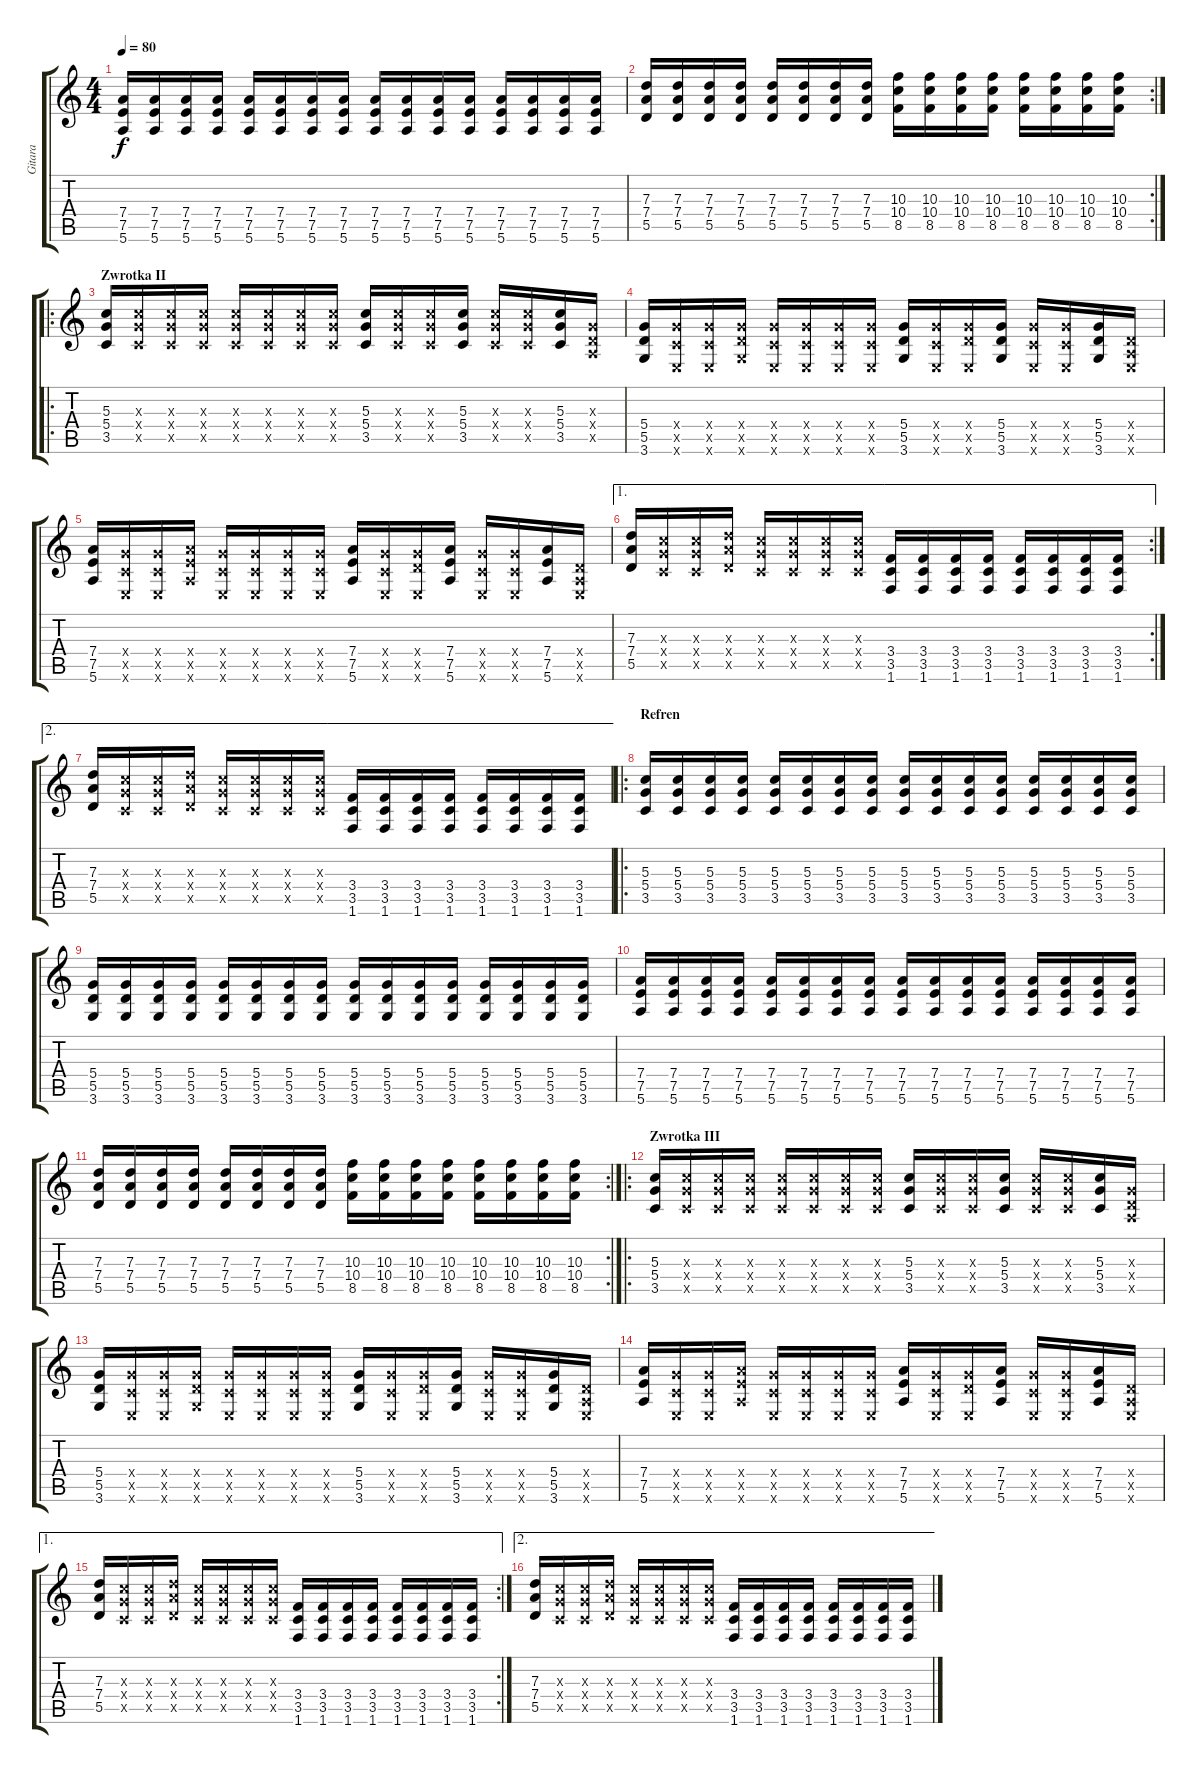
\track ("Gitara" "Gitara") {instrument overdrivenguitar}
\staff {score tabs}
\tuning (E4 B3 G3 D3 A2 E2) {hide}
\ts (4 4)
\tempo 80
\clef g2
\ks c
(7.4 7.5 5.6).16{dy f} (7.4 7.5 5.6).16 (7.4 7.5 5.6).16 (7.4 7.5 5.6).16 (7.4 7.5 5.6).16 (7.4 7.5 5.6).16 (7.4 7.5 5.6).16 (7.4 7.5 5.6).16 (7.4 7.5 5.6).16 (7.4 7.5 5.6).16 (7.4 7.5 5.6).16 (7.4 7.5 5.6).16 (7.4 7.5 5.6).16 (7.4 7.5 5.6).16 (7.4 7.5 5.6).16 (7.4 7.5 5.6).16 |
\rc 2
(7.3 7.4 5.5).16 (7.3 7.4 5.5).16 (7.3 7.4 5.5).16 (7.3 7.4 5.5).16 (7.3 7.4 5.5).16 (7.3 7.4 5.5).16 (7.3 7.4 5.5).16 (7.3 7.4 5.5).16 (10.3 10.4 8.5).16 (10.3 10.4 8.5).16 (10.3 10.4 8.5).16 (10.3 10.4 8.5).16 (10.3 10.4 8.5).16 (10.3 10.4 8.5).16 (10.3 10.4 8.5).16 (10.3 10.4 8.5).16 |
\ro
\section ("" "Zwrotka II")
(5.3 5.4 3.5).16 (5.3{x} 5.4{x} 3.5{x}).16 (5.3{x} 5.4{x} 3.5{x}).16 (5.3{x} 5.4{x} 3.5{x}).16 (5.3{x} 5.4{x} 3.5{x}).16 (5.3{x} 5.4{x} 3.5{x}).16 (5.3{x} 5.4{x} 3.5{x}).16 (5.3{x} 5.4{x} 3.5{x}).16 (5.3 5.4 3.5).16 (5.3{x} 5.4{x} 3.5{x}).16 (5.3{x} 5.4{x} 3.5{x}).16 (5.3 5.4 3.5).16 (5.3{x} 5.4{x} 3.5{x}).16 (5.3{x} 5.4{x} 3.5{x}).16 (5.3 5.4 3.5).16 (0.3{x} 0.4{x} 0.5{x}).16 |
(5.4 5.5 3.6).16 (5.4{x} 3.5{x} 0.6{x}).16 (5.4{x} 3.5{x} 0.6{x}).16 (5.4{x} 5.5{x} 3.6{x}).16 (5.4{x} 3.5{x} 0.6{x}).16 (5.4{x} 3.5{x} 0.6{x}).16 (5.4{x} 3.5{x} 0.6{x}).16 (5.4{x} 3.5{x} 0.6{x}).16 (5.4 5.5 3.6).16 (5.4{x} 3.5{x} 0.6{x}).16 (5.4{x} 5.5{x} 0.6{x}).16 (5.4 5.5 3.6).16 (5.4{x} 3.5{x} 0.6{x}).16 (5.4{x} 3.5{x} 0.6{x}).16 (5.4 5.5 3.6).16 (0.4{x} 0.5{x} 0.6{x}).16 |
(7.4 7.5 5.6).16 (5.4{x} 3.5{x} 0.6{x}).16 (5.4{x} 3.5{x} 0.6{x}).16 (7.4{x} 7.5{x} 5.6{x}).16 (5.4{x} 3.5{x} 0.6{x}).16 (5.4{x} 3.5{x} 0.6{x}).16 (5.4{x} 3.5{x} 0.6{x}).16 (5.4{x} 3.5{x} 0.6{x}).16 (7.4 7.5 5.6).16 (5.4{x} 3.5{x} 0.6{x}).16 (5.4{x} 5.5{x} 0.6{x}).16 (7.4 7.5 5.6).16 (5.4{x} 3.5{x} 0.6{x}).16 (5.4{x} 3.5{x} 0.6{x}).16 (7.4 7.5 5.6).16 (0.4{x} 0.5{x} 0.6{x}).16 |
\ae 1
\rc 2
(7.3 7.4 5.5).16 (5.3{x} 5.4{x} 3.5{x}).16 (5.3{x} 5.4{x} 3.5{x}).16 (7.3{x} 7.4{x} 5.5{x}).16 (5.3{x} 5.4{x} 3.5{x}).16 (5.3{x} 5.4{x} 3.5{x}).16 (5.3{x} 5.4{x} 3.5{x}).16 (5.3{x} 5.4{x} 3.5{x}).16 (3.4 3.5 1.6).16 (3.4 3.5 1.6).16 (3.4 3.5 1.6).16 (3.4 3.5 1.6).16 (3.4 3.5 1.6).16 (3.4 3.5 1.6).16 (3.4 3.5 1.6).16 (3.4 3.5 1.6).16 |
\ae 2
(7.3 7.4 5.5).16 (5.3{x} 5.4{x} 3.5{x}).16 (5.3{x} 5.4{x} 3.5{x}).16 (7.3{x} 7.4{x} 5.5{x}).16 (5.3{x} 5.4{x} 3.5{x}).16 (5.3{x} 5.4{x} 3.5{x}).16 (5.3{x} 5.4{x} 3.5{x}).16 (5.3{x} 5.4{x} 3.5{x}).16 (3.4 3.5 1.6).16 (3.4 3.5 1.6).16 (3.4 3.5 1.6).16 (3.4 3.5 1.6).16 (3.4 3.5 1.6).16 (3.4 3.5 1.6).16 (3.4 3.5 1.6).16 (3.4 3.5 1.6).16 |
\ro
\section ("" "Refren")
(5.3 5.4 3.5).16 (5.3 5.4 3.5).16 (5.3 5.4 3.5).16 (5.3 5.4 3.5).16 (5.3 5.4 3.5).16 (5.3 5.4 3.5).16 (5.3 5.4 3.5).16 (5.3 5.4 3.5).16 (5.3 5.4 3.5).16 (5.3 5.4 3.5).16 (5.3 5.4 3.5).16 (5.3 5.4 3.5).16 (5.3 5.4 3.5).16 (5.3 5.4 3.5).16 (5.3 5.4 3.5).16 (5.3 5.4 3.5).16 |
(5.4 5.5 3.6).16 (5.4 5.5 3.6).16 (5.4 5.5 3.6).16 (5.4 5.5 3.6).16 (5.4 5.5 3.6).16 (5.4 5.5 3.6).16 (5.4 5.5 3.6).16 (5.4 5.5 3.6).16 (5.4 5.5 3.6).16 (5.4 5.5 3.6).16 (5.4 5.5 3.6).16 (5.4 5.5 3.6).16 (5.4 5.5 3.6).16 (5.4 5.5 3.6).16 (5.4 5.5 3.6).16 (5.4 5.5 3.6).16 |
(7.4 7.5 5.6).16 (7.4 7.5 5.6).16 (7.4 7.5 5.6).16 (7.4 7.5 5.6).16 (7.4 7.5 5.6).16 (7.4 7.5 5.6).16 (7.4 7.5 5.6).16 (7.4 7.5 5.6).16 (7.4 7.5 5.6).16 (7.4 7.5 5.6).16 (7.4 7.5 5.6).16 (7.4 7.5 5.6).16 (7.4 7.5 5.6).16 (7.4 7.5 5.6).16 (7.4 7.5 5.6).16 (7.4 7.5 5.6).16 |
\rc 2
(7.3 7.4 5.5).16 (7.3 7.4 5.5).16 (7.3 7.4 5.5).16 (7.3 7.4 5.5).16 (7.3 7.4 5.5).16 (7.3 7.4 5.5).16 (7.3 7.4 5.5).16 (7.3 7.4 5.5).16 (10.3 10.4 8.5).16 (10.3 10.4 8.5).16 (10.3 10.4 8.5).16 (10.3 10.4 8.5).16 (10.3 10.4 8.5).16 (10.3 10.4 8.5).16 (10.3 10.4 8.5).16 (10.3 10.4 8.5).16 |
\ro
\section ("" "Zwrotka III")
(5.3 5.4 3.5).16 (5.3{x} 5.4{x} 3.5{x}).16 (5.3{x} 5.4{x} 3.5{x}).16 (5.3{x} 5.4{x} 3.5{x}).16 (5.3{x} 5.4{x} 3.5{x}).16 (5.3{x} 5.4{x} 3.5{x}).16 (5.3{x} 5.4{x} 3.5{x}).16 (5.3{x} 5.4{x} 3.5{x}).16 (5.3 5.4 3.5).16 (5.3{x} 5.4{x} 3.5{x}).16 (5.3{x} 5.4{x} 3.5{x}).16 (5.3 5.4 3.5).16 (5.3{x} 5.4{x} 3.5{x}).16 (5.3{x} 5.4{x} 3.5{x}).16 (5.3 5.4 3.5).16 (0.3{x} 0.4{x} 0.5{x}).16 |
(5.4 5.5 3.6).16 (5.4{x} 3.5{x} 0.6{x}).16 (5.4{x} 3.5{x} 0.6{x}).16 (5.4{x} 5.5{x} 3.6{x}).16 (5.4{x} 3.5{x} 0.6{x}).16 (5.4{x} 3.5{x} 0.6{x}).16 (5.4{x} 3.5{x} 0.6{x}).16 (5.4{x} 3.5{x} 0.6{x}).16 (5.4 5.5 3.6).16 (5.4{x} 3.5{x} 0.6{x}).16 (5.4{x} 5.5{x} 0.6{x}).16 (5.4 5.5 3.6).16 (5.4{x} 3.5{x} 0.6{x}).16 (5.4{x} 3.5{x} 0.6{x}).16 (5.4 5.5 3.6).16 (0.4{x} 0.5{x} 0.6{x}).16 |
(7.4 7.5 5.6).16 (5.4{x} 3.5{x} 0.6{x}).16 (5.4{x} 3.5{x} 0.6{x}).16 (7.4{x} 7.5{x} 5.6{x}).16 (5.4{x} 3.5{x} 0.6{x}).16 (5.4{x} 3.5{x} 0.6{x}).16 (5.4{x} 3.5{x} 0.6{x}).16 (5.4{x} 3.5{x} 0.6{x}).16 (7.4 7.5 5.6).16 (5.4{x} 3.5{x} 0.6{x}).16 (5.4{x} 5.5{x} 0.6{x}).16 (7.4 7.5 5.6).16 (5.4{x} 3.5{x} 0.6{x}).16 (5.4{x} 3.5{x} 0.6{x}).16 (7.4 7.5 5.6).16 (0.4{x} 0.5{x} 0.6{x}).16 |
\ae 1
\rc 2
(7.3 7.4 5.5).16 (5.3{x} 5.4{x} 3.5{x}).16 (5.3{x} 5.4{x} 3.5{x}).16 (7.3{x} 7.4{x} 5.5{x}).16 (5.3{x} 5.4{x} 3.5{x}).16 (5.3{x} 5.4{x} 3.5{x}).16 (5.3{x} 5.4{x} 3.5{x}).16 (5.3{x} 5.4{x} 3.5{x}).16 (3.4 3.5 1.6).16 (3.4 3.5 1.6).16 (3.4 3.5 1.6).16 (3.4 3.5 1.6).16 (3.4 3.5 1.6).16 (3.4 3.5 1.6).16 (3.4 3.5 1.6).16 (3.4 3.5 1.6).16 |
\ae 2
(7.3 7.4 5.5).16 (5.3{x} 5.4{x} 3.5{x}).16 (5.3{x} 5.4{x} 3.5{x}).16 (7.3{x} 7.4{x} 5.5{x}).16 (5.3{x} 5.4{x} 3.5{x}).16 (5.3{x} 5.4{x} 3.5{x}).16 (5.3{x} 5.4{x} 3.5{x}).16 (5.3{x} 5.4{x} 3.5{x}).16 (3.4 3.5 1.6).16 (3.4 3.5 1.6).16 (3.4 3.5 1.6).16 (3.4 3.5 1.6).16 (3.4 3.5 1.6).16 (3.4 3.5 1.6).16 (3.4 3.5 1.6).16 (3.4 3.5 1.6).16
